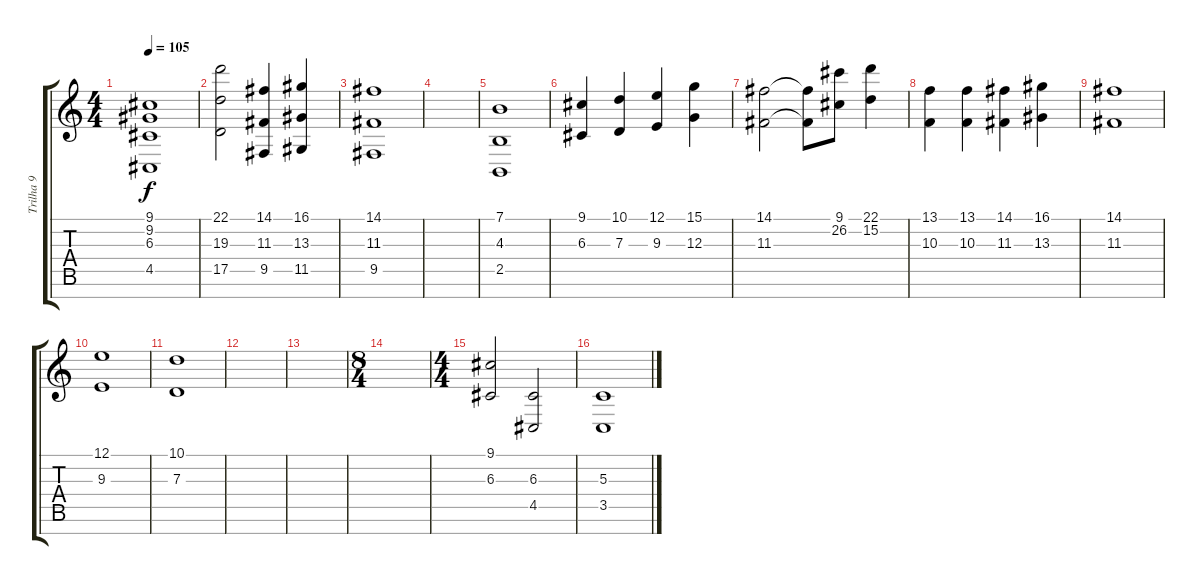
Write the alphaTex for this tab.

\track ("Trilha 9" "Trilha 9") {instrument stringensemble1}
\staff {score tabs}
\tuning (E4 B3 G3 D3 A2 E2 B1) {hide}
\ts (4 4)
\tempo 105
\clef g2
\ks c
(9.1 9.2 6.3 4.5).1{dy f} |
(22.1 19.3 17.5).2 (14.1 11.3 9.5).4 (16.1 13.3 11.5).4 |
(14.1 11.3 9.5).1 |
|
(7.1 4.3 2.5).1 |
(9.1 6.3).4 (10.1 7.3).4 (12.1 9.3).4 (15.1 12.3).4 |
(14.1 11.3).2 (14.1{t} 11.3{t}).8 (9.1 26.2).8 (22.1 15.2).4 |
(13.1 10.3).4 (13.1 10.3).4 (14.1 11.3).4 (16.1 13.3).4 |
(14.1 11.3).1 |
(12.1 9.3).1 |
(10.1 7.3).1 |
|
|
\ts (8 4)
|
\ts (4 4)
(9.1 6.3).2 (6.3 4.5).2 |
(5.3 3.5).1
